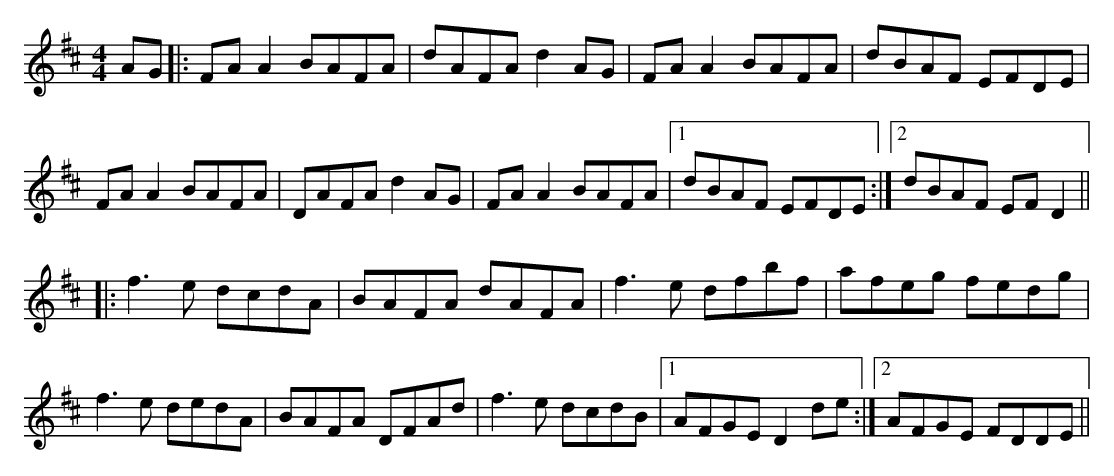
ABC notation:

X:1
M:4/4
K:D
AG|:FA A2 BAFA|dAFA d2 AG|FA A2 BAFA|dBAF EFDE|
FA A2 BAFA|DAFA d2 AG|FA A2 BAFA|1 dBAF EFDE:|2 dBAF EF D2||
|:f3e dcdA|BAFA dAFA|f3e dfbf|afeg fedg|
f3e dedA|BAFA DFAd|f3e dcdB|1 AFGE D2 de:|2 AFGE FDDE||
